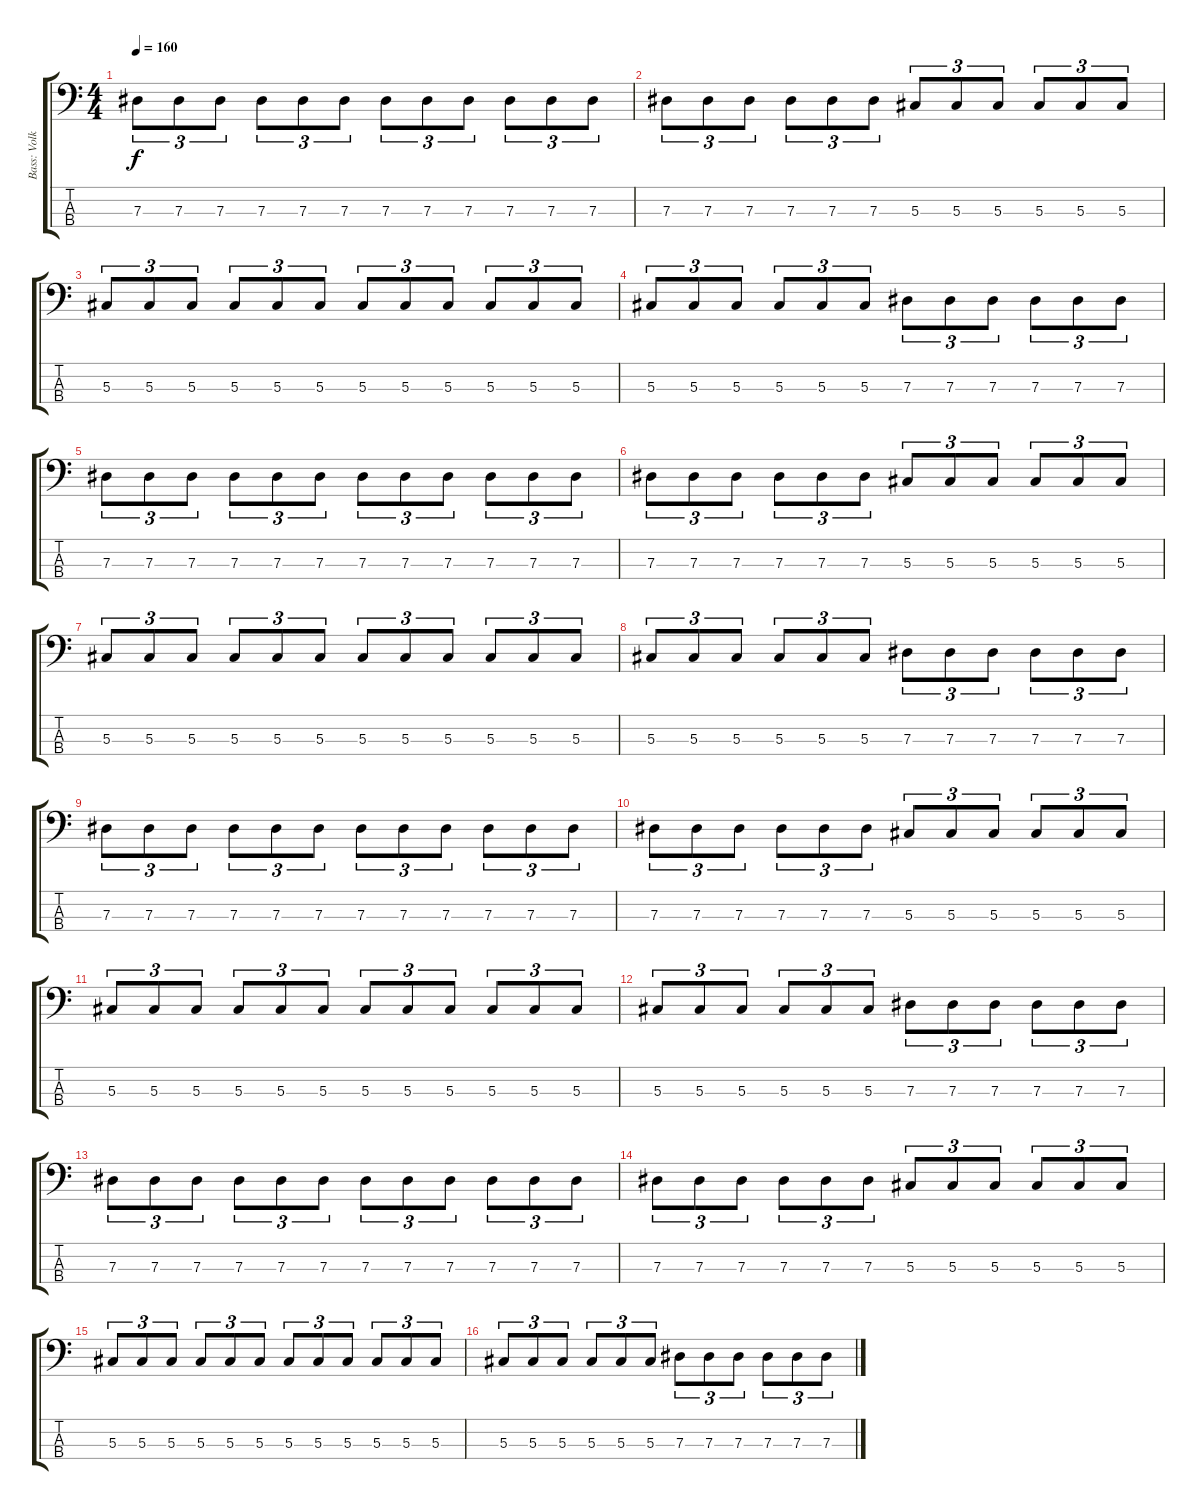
\track ("Bass: Volker" "Bass: Volk") {instrument electricbassfinger}
\staff {score tabs}
\tuning (Gb2 Db2 Ab1 Eb1) {hide}
\ts (4 4)
\tempo 160
\clef f4
\ks c
7.3.8{tu (3 2) dy f} 7.3.8{tu (3 2)} 7.3.8{tu (3 2)} 7.3.8{tu (3 2)} 7.3.8{tu (3 2)} 7.3.8{tu (3 2)} 7.3.8{tu (3 2)} 7.3.8{tu (3 2)} 7.3.8{tu (3 2)} 7.3.8{tu (3 2)} 7.3.8{tu (3 2)} 7.3.8{tu (3 2)} |
7.3.8{tu (3 2)} 7.3.8{tu (3 2)} 7.3.8{tu (3 2)} 7.3.8{tu (3 2)} 7.3.8{tu (3 2)} 7.3.8{tu (3 2)} 5.3.8{tu (3 2)} 5.3.8{tu (3 2)} 5.3.8{tu (3 2)} 5.3.8{tu (3 2)} 5.3.8{tu (3 2)} 5.3.8{tu (3 2)} |
5.3.8{tu (3 2)} 5.3.8{tu (3 2)} 5.3.8{tu (3 2)} 5.3.8{tu (3 2)} 5.3.8{tu (3 2)} 5.3.8{tu (3 2)} 5.3.8{tu (3 2)} 5.3.8{tu (3 2)} 5.3.8{tu (3 2)} 5.3.8{tu (3 2)} 5.3.8{tu (3 2)} 5.3.8{tu (3 2)} |
5.3.8{tu (3 2)} 5.3.8{tu (3 2)} 5.3.8{tu (3 2)} 5.3.8{tu (3 2)} 5.3.8{tu (3 2)} 5.3.8{tu (3 2)} 7.3.8{tu (3 2)} 7.3.8{tu (3 2)} 7.3.8{tu (3 2)} 7.3.8{tu (3 2)} 7.3.8{tu (3 2)} 7.3.8{tu (3 2)} |
7.3.8{tu (3 2)} 7.3.8{tu (3 2)} 7.3.8{tu (3 2)} 7.3.8{tu (3 2)} 7.3.8{tu (3 2)} 7.3.8{tu (3 2)} 7.3.8{tu (3 2)} 7.3.8{tu (3 2)} 7.3.8{tu (3 2)} 7.3.8{tu (3 2)} 7.3.8{tu (3 2)} 7.3.8{tu (3 2)} |
7.3.8{tu (3 2)} 7.3.8{tu (3 2)} 7.3.8{tu (3 2)} 7.3.8{tu (3 2)} 7.3.8{tu (3 2)} 7.3.8{tu (3 2)} 5.3.8{tu (3 2)} 5.3.8{tu (3 2)} 5.3.8{tu (3 2)} 5.3.8{tu (3 2)} 5.3.8{tu (3 2)} 5.3.8{tu (3 2)} |
5.3.8{tu (3 2)} 5.3.8{tu (3 2)} 5.3.8{tu (3 2)} 5.3.8{tu (3 2)} 5.3.8{tu (3 2)} 5.3.8{tu (3 2)} 5.3.8{tu (3 2)} 5.3.8{tu (3 2)} 5.3.8{tu (3 2)} 5.3.8{tu (3 2)} 5.3.8{tu (3 2)} 5.3.8{tu (3 2)} |
5.3.8{tu (3 2)} 5.3.8{tu (3 2)} 5.3.8{tu (3 2)} 5.3.8{tu (3 2)} 5.3.8{tu (3 2)} 5.3.8{tu (3 2)} 7.3.8{tu (3 2)} 7.3.8{tu (3 2)} 7.3.8{tu (3 2)} 7.3.8{tu (3 2)} 7.3.8{tu (3 2)} 7.3.8{tu (3 2)} |
7.3.8{tu (3 2)} 7.3.8{tu (3 2)} 7.3.8{tu (3 2)} 7.3.8{tu (3 2)} 7.3.8{tu (3 2)} 7.3.8{tu (3 2)} 7.3.8{tu (3 2)} 7.3.8{tu (3 2)} 7.3.8{tu (3 2)} 7.3.8{tu (3 2)} 7.3.8{tu (3 2)} 7.3.8{tu (3 2)} |
7.3.8{tu (3 2)} 7.3.8{tu (3 2)} 7.3.8{tu (3 2)} 7.3.8{tu (3 2)} 7.3.8{tu (3 2)} 7.3.8{tu (3 2)} 5.3.8{tu (3 2)} 5.3.8{tu (3 2)} 5.3.8{tu (3 2)} 5.3.8{tu (3 2)} 5.3.8{tu (3 2)} 5.3.8{tu (3 2)} |
5.3.8{tu (3 2)} 5.3.8{tu (3 2)} 5.3.8{tu (3 2)} 5.3.8{tu (3 2)} 5.3.8{tu (3 2)} 5.3.8{tu (3 2)} 5.3.8{tu (3 2)} 5.3.8{tu (3 2)} 5.3.8{tu (3 2)} 5.3.8{tu (3 2)} 5.3.8{tu (3 2)} 5.3.8{tu (3 2)} |
5.3.8{tu (3 2)} 5.3.8{tu (3 2)} 5.3.8{tu (3 2)} 5.3.8{tu (3 2)} 5.3.8{tu (3 2)} 5.3.8{tu (3 2)} 7.3.8{tu (3 2)} 7.3.8{tu (3 2)} 7.3.8{tu (3 2)} 7.3.8{tu (3 2)} 7.3.8{tu (3 2)} 7.3.8{tu (3 2)} |
7.3.8{tu (3 2)} 7.3.8{tu (3 2)} 7.3.8{tu (3 2)} 7.3.8{tu (3 2)} 7.3.8{tu (3 2)} 7.3.8{tu (3 2)} 7.3.8{tu (3 2)} 7.3.8{tu (3 2)} 7.3.8{tu (3 2)} 7.3.8{tu (3 2)} 7.3.8{tu (3 2)} 7.3.8{tu (3 2)} |
7.3.8{tu (3 2)} 7.3.8{tu (3 2)} 7.3.8{tu (3 2)} 7.3.8{tu (3 2)} 7.3.8{tu (3 2)} 7.3.8{tu (3 2)} 5.3.8{tu (3 2)} 5.3.8{tu (3 2)} 5.3.8{tu (3 2)} 5.3.8{tu (3 2)} 5.3.8{tu (3 2)} 5.3.8{tu (3 2)} |
5.3.8{tu (3 2)} 5.3.8{tu (3 2)} 5.3.8{tu (3 2)} 5.3.8{tu (3 2)} 5.3.8{tu (3 2)} 5.3.8{tu (3 2)} 5.3.8{tu (3 2)} 5.3.8{tu (3 2)} 5.3.8{tu (3 2)} 5.3.8{tu (3 2)} 5.3.8{tu (3 2)} 5.3.8{tu (3 2)} |
5.3.8{tu (3 2)} 5.3.8{tu (3 2)} 5.3.8{tu (3 2)} 5.3.8{tu (3 2)} 5.3.8{tu (3 2)} 5.3.8{tu (3 2)} 7.3.8{tu (3 2)} 7.3.8{tu (3 2)} 7.3.8{tu (3 2)} 7.3.8{tu (3 2)} 7.3.8{tu (3 2)} 7.3.8{tu (3 2)}
